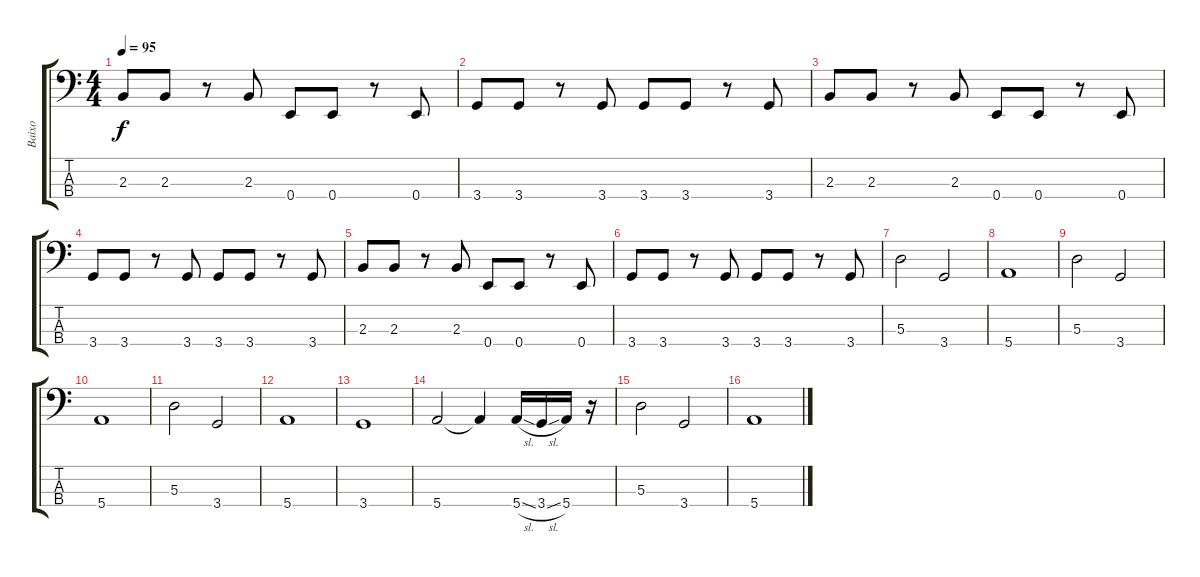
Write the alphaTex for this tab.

\track ("Baixo" "Baixo") {instrument electricbasspick}
\staff {score tabs}
\tuning (G2 D2 A1 E1) {hide}
\ts (4 4)
\tempo 95
\clef f4
\ks c
2.3.8{dy f} 2.3.8 r.8 2.3.8 0.4.8 0.4.8 r.8 0.4.8 |
3.4.8 3.4.8 r.8 3.4.8 3.4.8 3.4.8 r.8 3.4.8 |
2.3.8 2.3.8 r.8 2.3.8 0.4.8 0.4.8 r.8 0.4.8 |
3.4.8 3.4.8 r.8 3.4.8 3.4.8 3.4.8 r.8 3.4.8 |
2.3.8 2.3.8 r.8 2.3.8 0.4.8 0.4.8 r.8 0.4.8 |
3.4.8 3.4.8 r.8 3.4.8 3.4.8 3.4.8 r.8 3.4.8 |
5.3.2 3.4.2 |
5.4.1 |
5.3.2 3.4.2 |
5.4.1 |
5.3.2 3.4.2 |
5.4.1 |
3.4.1 |
5.4.2 5.4{t}.4 5.4{sl}.16 3.4{sl}.16 5.4.16 r.16 |
5.3.2 3.4.2 |
5.4.1
